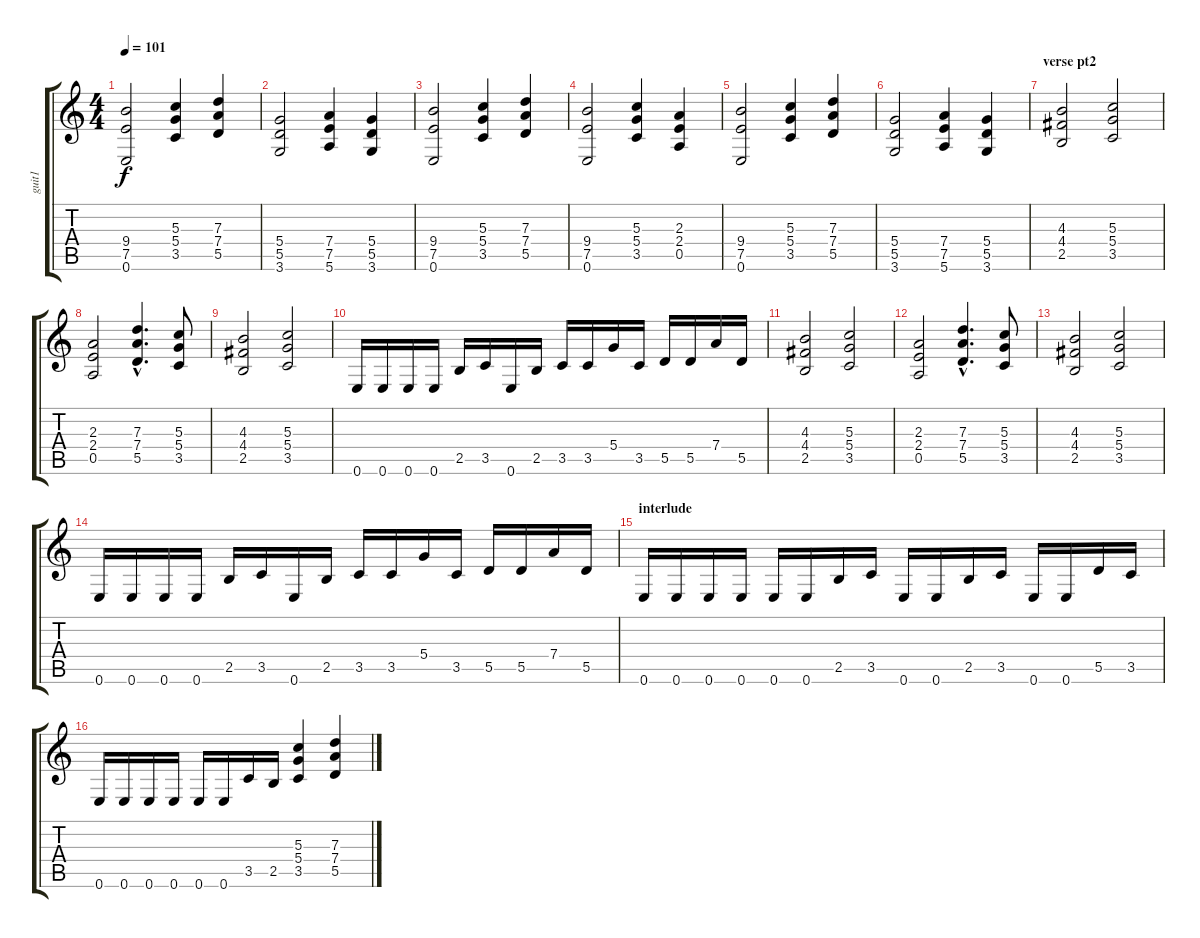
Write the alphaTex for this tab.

\track ("guit1" "guit1") {instrument acousticguitarsteel}
\staff {score tabs}
\tuning (E4 B3 G3 D3 A2 E2) {hide}
\ts (4 4)
\tempo 101
\clef g2
\ks c
(9.4 7.5 0.6).2{dy f} (5.3 5.4 3.5).4 (7.3 7.4 5.5).4 |
(5.4 5.5 3.6).2 (7.4 7.5 5.6).4 (5.4 5.5 3.6).4 |
(9.4 7.5 0.6).2{instrument distortionguitar} (5.3 5.4 3.5).4 (7.3 7.4 5.5).4 |
(9.4 7.5 0.6).2 (5.3 5.4 3.5).4 (2.3 2.4 0.5).4 |
(9.4 7.5 0.6).2 (5.3 5.4 3.5).4 (7.3 7.4 5.5).4 |
(5.4 5.5 3.6).2 (7.4 7.5 5.6).4 (5.4 5.5 3.6).4 |
\section ("" "verse pt2")
(4.3 4.4 2.5).2{instrument distortionguitar} (5.3 5.4 3.5).2 |
(2.3 2.4 0.5).2 (7.3{hac} 7.4{hac} 5.5{hac}).4{d} (5.3 5.4 3.5).8 |
(4.3 4.4 2.5).2 (5.3 5.4 3.5).2 |
0.6.16 0.6.16 0.6.16 0.6.16 2.5.16 3.5.16 0.6.16 2.5.16 3.5.16 3.5.16 5.4.16 3.5.16 5.5.16 5.5.16 7.4.16 5.5.16 |
(4.3 4.4 2.5).2{instrument distortionguitar} (5.3 5.4 3.5).2 |
(2.3 2.4 0.5).2 (7.3{hac} 7.4{hac} 5.5{hac}).4{d} (5.3 5.4 3.5).8 |
(4.3 4.4 2.5).2 (5.3 5.4 3.5).2 |
0.6.16 0.6.16 0.6.16 0.6.16 2.5.16 3.5.16 0.6.16 2.5.16 3.5.16 3.5.16 5.4.16 3.5.16 5.5.16 5.5.16 7.4.16 5.5.16 |
\section ("" "interlude")
0.6.16{instrument distortionguitar} 0.6.16 0.6.16 0.6.16 0.6.16 0.6.16 2.5.16 3.5.16 0.6.16 0.6.16 2.5.16 3.5.16 0.6.16 0.6.16 5.5.16 3.5.16 |
0.6.16 0.6.16 0.6.16 0.6.16 0.6.16 0.6.16 3.5.16 2.5.16 (5.3 5.4 3.5).4 (7.3 7.4 5.5).4
